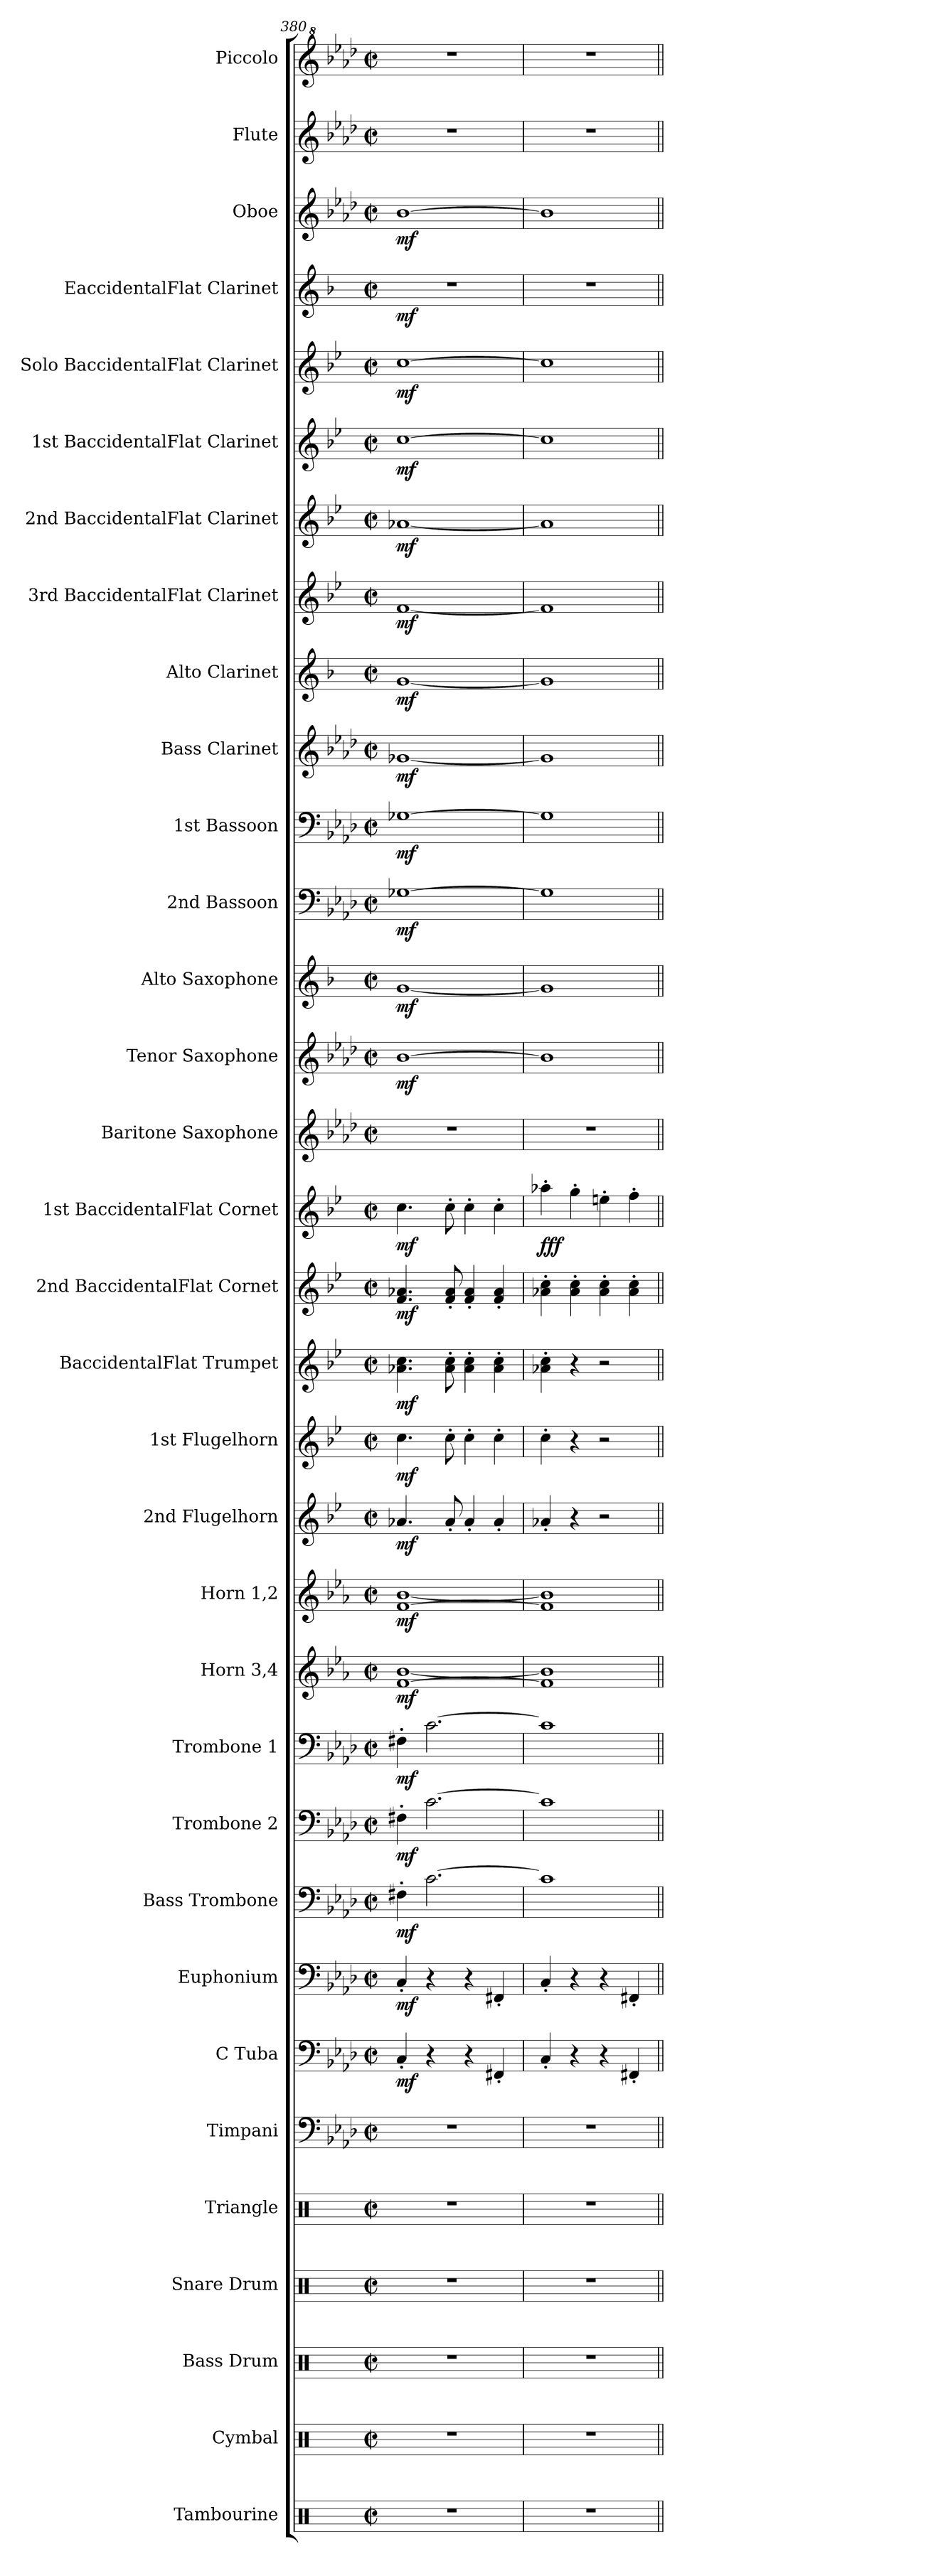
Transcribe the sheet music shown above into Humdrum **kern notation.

**kern	**kern	**kern	**kern	**kern	**kern	**kern	**dynam	**kern	**dynam	**kern	**dynam	**kern	**dynam	**kern	**dynam	**kern	**dynam	**kern	**dynam	**kern	**dynam	**kern	**dynam	**kern	**dynam	**kern	**dynam	**kern	**dynam	**kern	**kern	**dynam	**kern	**dynam	**kern	**dynam	**kern	**dynam	**kern	**dynam	**kern	**dynam	**kern	**dynam	**kern	**dynam	**kern	**dynam	**kern	**dynam	**kern	**dynam	**kern	**dynam	**kern	**kern
*part33	*part32	*part31	*part30	*part29	*part28	*part27	*part27	*part26	*part26	*part25	*part25	*part24	*part24	*part23	*part23	*part22	*part22	*part21	*part21	*part20	*part20	*part19	*part19	*part18	*part18	*part17	*part17	*part16	*part16	*part15	*part14	*part14	*part13	*part13	*part12	*part12	*part11	*part11	*part10	*part10	*part9	*part9	*part8	*part8	*part7	*part7	*part6	*part6	*part5	*part5	*part4	*part4	*part3	*part3	*part2	*part1
*staff33	*staff32	*staff31	*staff30	*staff29	*staff28	*staff27	*staff27	*staff26	*staff26	*staff25	*staff25	*staff24	*staff24	*staff23	*staff23	*staff22	*staff22	*staff21	*staff21	*staff20	*staff20	*staff19	*staff19	*staff18	*staff18	*staff17	*staff17	*staff16	*staff16	*staff15	*staff14	*staff14	*staff13	*staff13	*staff12	*staff12	*staff11	*staff11	*staff10	*staff10	*staff9	*staff9	*staff8	*staff8	*staff7	*staff7	*staff6	*staff6	*staff5	*staff5	*staff4	*staff4	*staff3	*staff3	*staff2	*staff1
*I"Tambourine	*I"Cymbal	*I"Bass Drum	*I"Snare Drum	*I"Triangle	*I"Timpani	*I"C Tuba	*	*I"Euphonium	*	*I"Bass Trombone	*	*I"Trombone 2	*	*I"Trombone 1	*	*I"Horn 3,4	*	*I"Horn 1,2	*	*I"2nd Flugelhorn	*	*I"1st Flugelhorn	*	*I"BaccidentalFlat Trumpet	*	*I"2nd BaccidentalFlat Cornet	*	*I"1st BaccidentalFlat Cornet	*	*I"Baritone Saxophone	*I"Tenor Saxophone	*	*I"Alto Saxophone	*	*I"2nd Bassoon	*	*I"1st Bassoon	*	*I"Bass Clarinet	*	*I"Alto Clarinet	*	*I"3rd BaccidentalFlat Clarinet	*	*I"2nd BaccidentalFlat Clarinet	*	*I"1st BaccidentalFlat Clarinet	*	*I"Solo BaccidentalFlat Clarinet	*	*I"EaccidentalFlat Clarinet	*	*I"Oboe	*	*I"Flute	*I"Piccolo
*I'Tamb.	*I'Cym.	*I'B. Dr.	*I'Sn. Dr.	*I'Trgl.	*I'Timp.	*I'C Tu.	*	*I'Eu.	*	*I'B. Trb.	*	*I'Trb. 2	*	*I'Trb. 1	*	*I'Hn. 3,4	*	*I'Hn. 1,2	*	*I'2nd Flghn.	*	*I'1st Flghn.	*	*I'BaccidentalFlat Tpt.	*	*I'2nd BaccidentalFlat Cnt.	*	*I'1st BaccidentalFlat Cnt.	*	*I'Bar. Sax.	*I'T. Sax.	*	*I'A. Sax.	*	*I'2nd Bsn.	*	*I'1st Bsn.	*	*I'B. Cl.	*	*I'A. Cl.	*	*I'3rd BaccidentalFlat Cl.	*	*I'2nd BaccidentalFlat Cl.	*	*I'1st BaccidentalFlat Cl.	*	*I'Solo BaccidentalFlat Cl.	*	*I'EaccidentalFlat Cl.	*	*I'Ob.	*	*I'Fl.	*I'Picc.
*clefX	*clefX	*clefX	*clefX	*clefX	*clefF4	*clefF4	*	*clefF4	*	*clefF4	*	*clefF4	*	*clefF4	*	*clefG2	*	*clefG2	*	*clefG2	*	*clefG2	*	*clefG2	*	*clefG2	*	*clefG2	*	*clefG2	*clefG2	*	*clefG2	*	*clefF4	*	*clefF4	*	*clefG2	*	*clefG2	*	*clefG2	*	*clefG2	*	*clefG2	*	*clefG2	*	*clefG2	*	*clefG2	*	*clefG2	*clefG^2
*	*	*	*	*	*	*	*	*	*	*	*	*	*	*	*	*ITrd4c7	*	*ITrd4c7	*	*ITrd1c2	*	*ITrd1c2	*	*ITrd1c2	*	*ITrd1c2	*	*ITrd1c2	*	*ITrd12c21	*ITrd8c14	*	*ITrd5c9	*	*	*	*	*	*ITrd8c14	*	*ITrd5c9	*	*ITrd1c2	*	*ITrd1c2	*	*ITrd1c2	*	*ITrd1c2	*	*ITrd-2c-3	*	*	*	*	*ITrd-7c-12
*k[]	*k[]	*k[]	*k[]	*k[]	*k[b-e-a-d-]	*k[b-e-a-d-]	*	*k[b-e-a-d-]	*	*k[b-e-a-d-]	*	*k[b-e-a-d-]	*	*k[b-e-a-d-]	*	*k[b-e-a-d-]	*	*k[b-e-a-d-]	*	*k[b-e-a-d-]	*	*k[b-e-a-d-]	*	*k[b-e-a-d-]	*	*k[b-e-a-d-]	*	*k[b-e-a-d-]	*	*k[b-e-a-d-]	*k[b-e-a-d-]	*	*k[b-e-a-d-]	*	*k[b-e-a-d-]	*	*k[b-e-a-d-]	*	*k[b-e-a-d-]	*	*k[b-e-a-d-]	*	*k[b-e-a-d-]	*	*k[b-e-a-d-]	*	*k[b-e-a-d-]	*	*k[b-e-a-d-]	*	*k[b-e-a-d-]	*	*k[b-e-a-d-]	*	*k[b-e-a-d-]	*k[b-e-a-d-]
*M4/4	*M4/4	*M4/4	*M4/4	*M4/4	*M4/4	*M4/4	*	*M4/4	*	*M4/4	*	*M4/4	*	*M4/4	*	*M4/4	*	*M4/4	*	*M4/4	*	*M4/4	*	*M4/4	*	*M4/4	*	*M4/4	*	*M4/4	*M4/4	*	*M4/4	*	*M4/4	*	*M4/4	*	*M4/4	*	*M4/4	*	*M4/4	*	*M4/4	*	*M4/4	*	*M4/4	*	*M4/4	*	*M4/4	*	*M4/4	*M4/4
*met(c|)	*met(c|)	*met(c|)	*met(c|)	*met(c|)	*met(c|)	*met(c|)	*	*met(c|)	*	*met(c|)	*	*met(c|)	*	*met(c|)	*	*met(c|)	*	*met(c|)	*	*met(c|)	*	*met(c|)	*	*met(c|)	*	*met(c|)	*	*met(c|)	*	*met(c|)	*met(c|)	*	*met(c|)	*	*met(c|)	*	*met(c|)	*	*met(c|)	*	*met(c|)	*	*met(c|)	*	*met(c|)	*	*met(c|)	*	*met(c|)	*	*met(c|)	*	*met(c|)	*	*met(c|)	*met(c|)
=380	=380	=380	=380	=380	=380	=380	=380	=380	=380	=380	=380	=380	=380	=380	=380	=380	=380	=380	=380	=380	=380	=380	=380	=380	=380	=380	=380	=380	=380	=380	=380	=380	=380	=380	=380	=380	=380	=380	=380	=380	=380	=380	=380	=380	=380	=380	=380	=380	=380	=380	=380	=380	=380	=380	=380	=380
*	*	*	*	*	*	*	*	*	*	*	*	*	*	*	*	*^	*	*^	*	*	*	*	*	*	*	*	*	*	*	*	*	*	*	*	*	*	*	*	*	*	*	*	*	*	*	*	*	*	*	*	*	*	*	*	*	*
!	!	!	!	!	!	!	!LO:DY:b	!	!LO:DY:b	!	!LO:DY:b	!	!LO:DY:b	!	!LO:DY:b	!	!	!LO:DY:b	!	!	!LO:DY:b	!	!LO:DY:b	!	!LO:DY:b	!	!LO:DY:b	!	!LO:DY:b	!	!LO:DY:b	!	!	!LO:DY:b	!	!LO:DY:b	!	!LO:DY:b	!	!LO:DY:b	!	!LO:DY:b	!	!LO:DY:b	!	!LO:DY:b	!	!LO:DY:b	!	!LO:DY:b	!	!LO:DY:b	!	!LO:DY:b	!	!LO:DY:b	!	!
1r	1r	1r	1r	1r	1r	4C'/	mf	4C'/	mf	4F#X'\	mf	4F#X'\	mf	4F#X'\	mf	[1B-	[1e-	mf	[1B-	[1e-	mf	4.g-X/	mf	4.b-\	mf	4.g-X\ 4.b-\	mf	4.e-/ 4.g-X/	mf	4.b-\	mf	1r	[1B-	mf	[1B-	mf	[1G-X	mf	[1G-X	mf	[1G-X	mf	[1B-	mf	[1e-	mf	[1g-X	mf	[1b-	mf	[1b-	mf	1r	mf	[1b-	mf	1r	1r
.	.	.	.	.	.	4r	.	4r	.	[2.c\	.	[2.c\	.	[2.c\	.	.	.	.	.	.	.	.	.	.	.	.	.	.	.	.	.	.	.	.	.	.	.	.	.	.	.	.	.	.	.	.	.	.	.	.	.	.	.	.	.	.	.	.
.	.	.	.	.	.	.	.	.	.	.	.	.	.	.	.	.	.	.	.	.	.	8g-'/	.	8b-'\	.	8g-\' 8b-\'	.	8e-/' 8g-/'	.	8b-'\	.	.	.	.	.	.	.	.	.	.	.	.	.	.	.	.	.	.	.	.	.	.	.	.	.	.	.	.
.	.	.	.	.	.	4r	.	4r	.	.	.	.	.	.	.	.	.	.	.	.	.	4g-'/	.	4b-'\	.	4g-\' 4b-\'	.	4e-/' 4g-/'	.	4b-'\	.	.	.	.	.	.	.	.	.	.	.	.	.	.	.	.	.	.	.	.	.	.	.	.	.	.	.	.
.	.	.	.	.	.	4FF#X'/	.	4FF#X'/	.	.	.	.	.	.	.	.	.	.	.	.	.	4g-'/	.	4b-'\	.	4g-\' 4b-\'	.	4e-/' 4g-/'	.	4b-'\	.	.	.	.	.	.	.	.	.	.	.	.	.	.	.	.	.	.	.	.	.	.	.	.	.	.	.	.
=381	=381	=381	=381	=381	=381	=381	=381	=381	=381	=381	=381	=381	=381	=381	=381	=381	=381	=381	=381	=381	=381	=381	=381	=381	=381	=381	=381	=381	=381	=381	=381	=381	=381	=381	=381	=381	=381	=381	=381	=381	=381	=381	=381	=381	=381	=381	=381	=381	=381	=381	=381	=381	=381	=381	=381	=381	=381	=381
!	!	!	!	!	!	!	!	!	!	!	!	!	!	!	!	!	!	!	!	!	!	!	!	!	!	!	!	!	!	!	!LO:DY:b	!	!	!	!	!	!	!	!	!	!	!	!	!	!	!	!	!	!	!	!	!	!	!	!	!	!	!
1r	1r	1r	1r	1r	1r	4C'/	.	4C'/	.	1c]	.	1c]	.	1c]	.	1B-]	1e-]	.	1B-]	1e-]	.	4g-X'/	.	4b-'\	.	4g-X\' 4b-\'	.	4g-X\' 4b-\'	.	4gg-X'\	fff	1r	1B-]	.	1B-]	.	1G-]	.	1G-]	.	1G-]	.	1B-]	.	1e-]	.	1g-]	.	1b-]	.	1b-]	.	1r	.	1b-]	.	1r	1r
.	.	.	.	.	.	4r	.	4r	.	.	.	.	.	.	.	.	.	.	.	.	.	4r	.	4r	.	4r	.	4g-\' 4b-\'	.	4ff'\	.	.	.	.	.	.	.	.	.	.	.	.	.	.	.	.	.	.	.	.	.	.	.	.	.	.	.	.
.	.	.	.	.	.	4r	.	4r	.	.	.	.	.	.	.	.	.	.	.	.	.	2r	.	2r	.	2r	.	4g-\' 4b-\'	.	4ddn'\	.	.	.	.	.	.	.	.	.	.	.	.	.	.	.	.	.	.	.	.	.	.	.	.	.	.	.	.
.	.	.	.	.	.	4FF#X'/	.	4FF#X'/	.	.	.	.	.	.	.	.	.	.	.	.	.	.	.	.	.	.	.	4g-\' 4b-\'	.	4ee-'\	.	.	.	.	.	.	.	.	.	.	.	.	.	.	.	.	.	.	.	.	.	.	.	.	.	.	.	.
*	*	*	*	*	*	*	*	*	*	*	*	*	*	*	*	*v	*v	*	*	*	*	*	*	*	*	*	*	*	*	*	*	*	*	*	*	*	*	*	*	*	*	*	*	*	*	*	*	*	*	*	*	*	*	*	*	*	*	*
*	*	*	*	*	*	*	*	*	*	*	*	*	*	*	*	*	*	*v	*v	*	*	*	*	*	*	*	*	*	*	*	*	*	*	*	*	*	*	*	*	*	*	*	*	*	*	*	*	*	*	*	*	*	*	*	*	*	*
=||	=||	=||	=||	=||	=||	=||	=||	=||	=||	=||	=||	=||	=||	=||	=||	=||	=||	=||	=||	=||	=||	=||	=||	=||	=||	=||	=||	=||	=||	=||	=||	=||	=||	=||	=||	=||	=||	=||	=||	=||	=||	=||	=||	=||	=||	=||	=||	=||	=||	=||	=||	=||	=||	=||	=||	=||
*-	*-	*-	*-	*-	*-	*-	*-	*-	*-	*-	*-	*-	*-	*-	*-	*-	*-	*-	*-	*-	*-	*-	*-	*-	*-	*-	*-	*-	*-	*-	*-	*-	*-	*-	*-	*-	*-	*-	*-	*-	*-	*-	*-	*-	*-	*-	*-	*-	*-	*-	*-	*-	*-	*-	*-	*-
